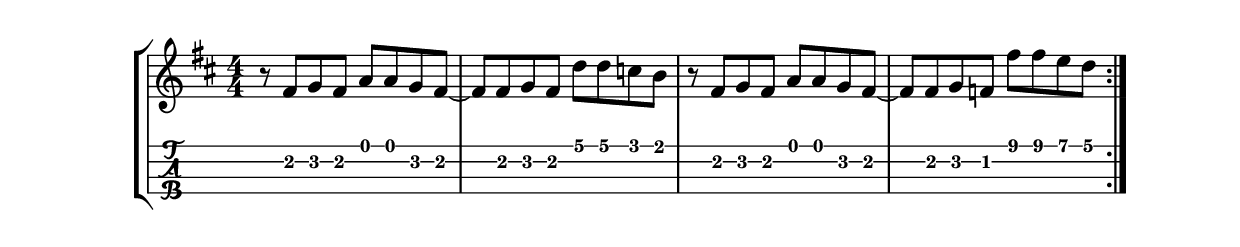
\version "2.18.2"

\layout{
	\context {
		\TabStaff
		stringTunings = #tenor-ukulele-tuning
	}
}

%--- Introducción de las notas ---%
uno = \relative c' {
\key d \major
\numericTimeSignature
\time 4/4
	r8 fis g fis a a g fis~ | 
	fis fis g fis d' d c b |
	r fis g fis a a g fis~ |
	fis fis g f fis' fis e d
	\bar ":|." 
}

%--- Partitura ---%
\score {
	\new StaffGroup	
	<<
		\new Staff \uno
		\new TabStaff \uno
	>>
}